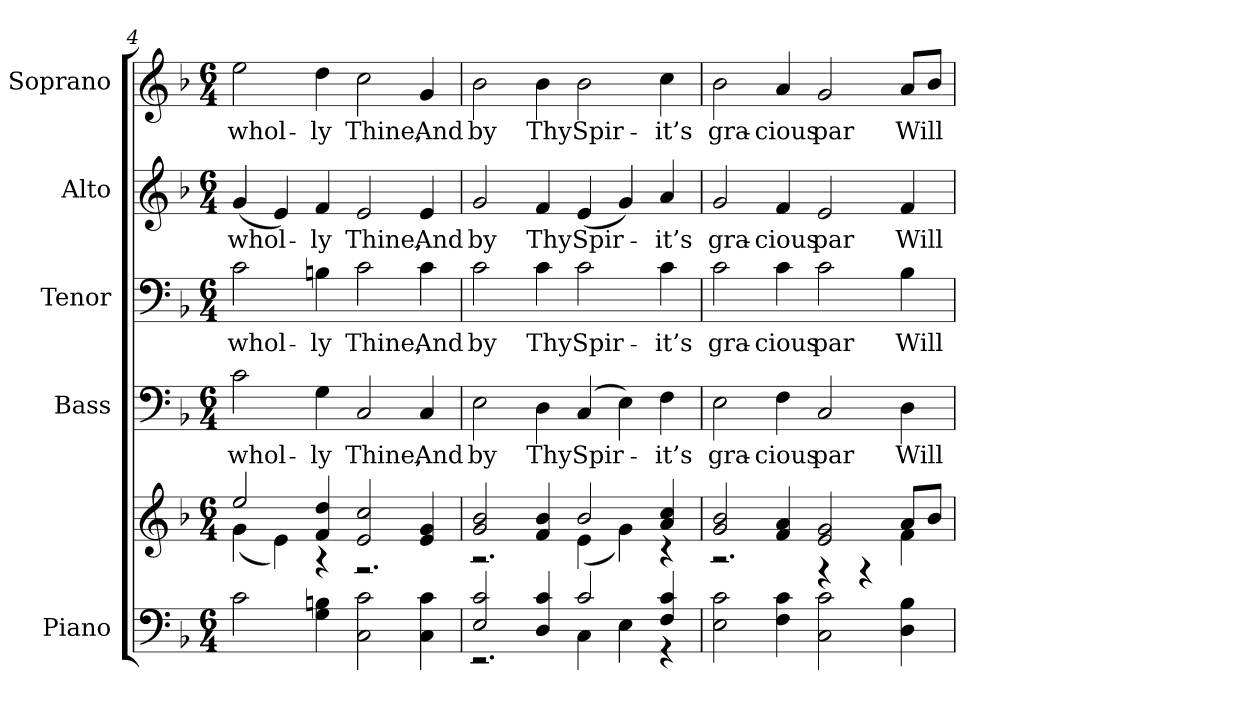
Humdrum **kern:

**kern	**kern	**kern	**text	**kern	**text	**kern	**text	**kern	**text
*part5	*part5	*part4	*part4	*part3	*part3	*part2	*part2	*part1	*part1
*staff6	*staff5	*staff4	*staff4	*staff3	*staff3	*staff2	*staff2	*staff1	*staff1
*I"Piano	*	*I"Bass	*	*I"Tenor	*	*I"Alto	*	*I"Soprano	*
*I'Pno.	*	*I'B.	*	*I'T.	*	*I'A.	*	*I'S.	*
*clefF4	*clefG2	*clefF4	*	*clefF4	*	*clefG2	*	*clefG2	*
*k[b-]	*k[b-]	*k[b-]	*	*k[b-]	*	*k[b-]	*	*k[b-]	*
*F:	*F:	*F:	*	*F:	*	*F:	*	*F:	*
*M6/4	*M6/4	*M6/4	*	*M6/4	*	*M6/4	*	*M6/4	*
=4	=4	=4	=4	=4	=4	=4	=4	=4	=4
*	*^	*	*	*	*	*	*	*	*
!	!	!	!	!LO:LY:b:color=#000000	!	!	!	!	!	!
!	!	!	!	!	!	!LO:LY:b:color=#000000	!	!	!	!
!	!	!	!	!	!	!	!	!LO:LY:b:color=#000000	!	!
!	!	!	!	!	!	!	!	!	!	!LO:LY:b:color=#000000
2ci\	2eei/	(4gi\	2ci\	whol-	2ci\	whol-	(4gi/	whol-	2eei\	whol-
.	.	4ei\)	.	.	.	.	4ei/)	.	.	.
!	!	!	!	!LO:LY:b:color=#000000	!	!	!	!	!	!
!	!	!	!	!	!	!LO:LY:b:color=#000000	!	!	!	!
!	!	!	!	!	!	!	!	!LO:LY:b:color=#000000	!	!
!	!	!	!	!	!	!	!	!	!	!LO:LY:b:color=#000000
4Gi\ 4Bni	4fi/ 4ddi	4r	4Gi\	-ly	4Bni\	-ly	4fi/	-ly	4ddi\	-ly
!	!	!	!	!LO:LY:b:color=#000000	!	!	!	!	!	!
!	!	!	!	!	!	!LO:LY:b:color=#000000	!	!	!	!
!	!	!	!	!	!	!	!	!LO:LY:b:color=#000000	!	!
!	!	!	!	!	!	!	!	!	!	!LO:LY:b:color=#000000
2Ci\ 2ci	2ei/ 2cci	2.r	2Ci/	Thine,	2ci\	Thine,	2ei/	Thine,	2cci\	Thine,
!	!	!	!	!LO:LY:b:color=#000000	!	!	!	!	!	!
!	!	!	!	!	!	!LO:LY:b:color=#000000	!	!	!	!
!	!	!	!	!	!	!	!	!LO:LY:b:color=#000000	!	!
!	!	!	!	!	!	!	!	!	!	!LO:LY:b:color=#000000
4Ci\ 4ci	4ei/ 4gi	.	4Ci/	And	4ci\	And	4ei/	And	4gi/	And
!!LO:PB:g=z
=5	=5	=5	=5	=5	=5	=5	=5	=5	=5	=5
*^	*	*	*	*	*	*	*	*	*	*
!	!	!	!	!	!LO:LY:b:color=#000000	!	!	!	!	!	!
!	!	!	!	!	!	!	!LO:LY:b:color=#000000	!	!	!	!
!	!	!	!	!	!	!	!	!	!LO:LY:b:color=#000000	!	!
!	!	!	!	!	!	!	!	!	!	!	!LO:LY:b:color=#000000
2Ei/ 2ci	2.r	2gi/ 2b-i	2.r	2Ei\	by	2ci\	by	2gi/	by	2b-i\	by
!	!	!	!	!	!LO:LY:b:color=#000000	!	!	!	!	!	!
!	!	!	!	!	!	!	!LO:LY:b:color=#000000	!	!	!	!
!	!	!	!	!	!	!	!	!	!LO:LY:b:color=#000000	!	!
!	!	!	!	!	!	!	!	!	!	!	!LO:LY:b:color=#000000
4Di/ 4ci	.	4fi/ 4b-i	.	4Di\	Thy	4ci\	Thy	4fi/	Thy	4b-i\	Thy
!	!	!	!	!	!LO:LY:b:color=#000000	!	!	!	!	!	!
!	!	!	!	!	!	!	!LO:LY:b:color=#000000	!	!	!	!
!	!	!	!	!	!	!	!	!	!LO:LY:b:color=#000000	!	!
!	!	!	!	!	!	!	!	!	!	!	!LO:LY:b:color=#000000
2ci/	4Ci\	2b-i/	(4ei\	(4Ci/	Spir-	2ci\	Spir-	(4ei/	Spir-	2b-i\	Spir-
.	4Ei\	.	4gi\)	4Ei\)	.	.	.	4gi/)	.	.	.
!	!	!	!	!	!LO:LY:b:color=#000000	!	!	!	!	!	!
!	!	!	!	!	!	!	!LO:LY:b:color=#000000	!	!	!	!
!	!	!	!	!	!	!	!	!	!LO:LY:b:color=#000000	!	!
!	!	!	!	!	!	!	!	!	!	!	!LO:LY:b:color=#000000
4Fi/ 4ci	4r	4ai/ 4cci	4r	4Fi\	-it’s	4ci\	-it’s	4ai/	-it’s	4cci\	-it’s
*v	*v	*	*	*	*	*	*	*	*	*	*
=6	=6	=6	=6	=6	=6	=6	=6	=6	=6	=6
*^	*	*	*	*	*	*	*	*	*	*
!	!	!	!	!	!LO:LY:b:color=#000000	!	!	!	!	!	!
*v	*v	*	*	*	*	*	*	*	*	*	*
*^	*	*	*	*	*	*	*	*	*	*
!	!	!	!	!	!	!	!LO:LY:b:color=#000000	!	!	!	!
*v	*v	*	*	*	*	*	*	*	*	*	*
*^	*	*	*	*	*	*	*	*	*	*
!	!	!	!	!	!	!	!	!	!LO:LY:b:color=#000000	!	!
*v	*v	*	*	*	*	*	*	*	*	*	*
*^	*	*	*	*	*	*	*	*	*	*
!	!	!	!	!	!	!	!	!	!	!	!LO:LY:b:color=#000000
*v	*v	*	*	*	*	*	*	*	*	*	*
2Ei\ 2ci	2gi/ 2b-i	2.r	2Ei\	gra-	2ci\	gra-	2gi/	gra-	2b-i\	gra-
!	!	!	!	!LO:LY:b:color=#000000	!	!	!	!	!	!
!	!	!	!	!	!	!LO:LY:b:color=#000000	!	!	!	!
!	!	!	!	!	!	!	!	!LO:LY:b:color=#000000	!	!
!	!	!	!	!	!	!	!	!	!	!LO:LY:b:color=#000000
4Fi\ 4ci	4fi/ 4ai	.	4Fi\	-cious	4ci\	-cious	4fi/	-cious	4ai/	-cious
!	!	!	!	!LO:LY:b:color=#000000	!	!	!	!	!	!
!	!	!	!	!	!	!LO:LY:b:color=#000000	!	!	!	!
!	!	!	!	!	!	!	!	!LO:LY:b:color=#000000	!	!
!	!	!	!	!	!	!	!	!	!	!LO:LY:b:color=#000000
2Ci\ 2ci	2ei/ 2gi	4r	2Ci/	par	2ci\	par	2ei/	par	2gi/	par
.	.	4r	.	.	.	.	.	.	.	.
!	!	!	!	!LO:LY:b:color=#000000	!	!	!	!	!	!
!	!	!	!	!	!	!LO:LY:b:color=#000000	!	!	!	!
!	!	!	!	!	!	!	!	!LO:LY:b:color=#000000	!	!
!	!	!	!	!	!	!	!	!	!	!LO:LY:b:color=#000000
4Di\ 4B-i	8ai/L	4fi\	4Di\	Will	4B-i\	Will	4fi/	Will	8ai/L	Will
.	8b-i/J	.	.	.	.	.	.	.	8b-i/J	.
*	*v	*v	*	*	*	*	*	*	*	*
=	=	=	=	=	=	=	=	=	=
*-	*-	*-	*-	*-	*-	*-	*-	*-	*-
